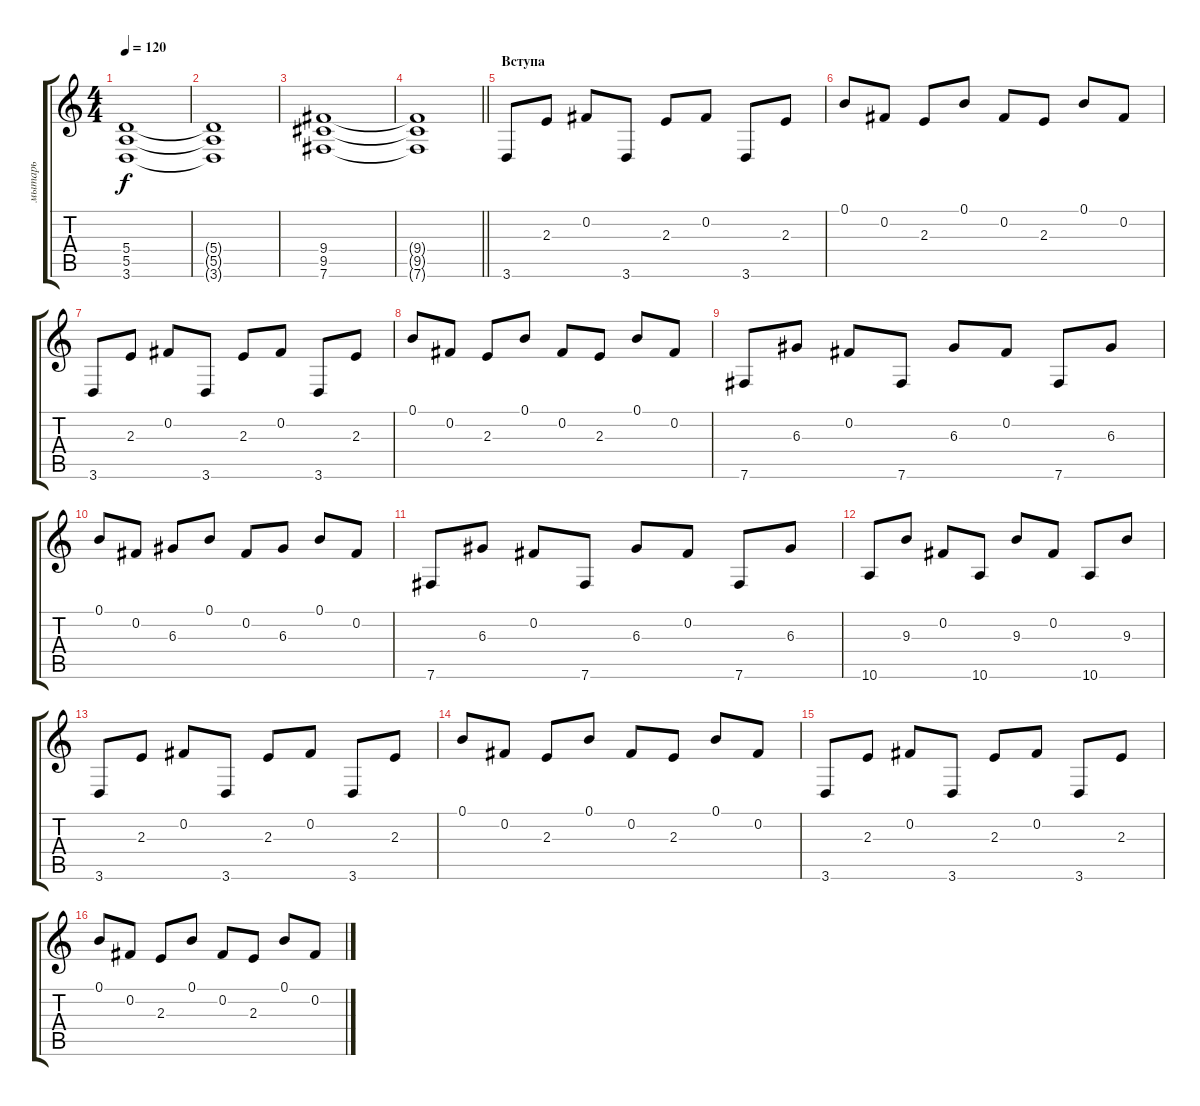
\track ("мытарь" "мытарь") {instrument distortionguitar}
\staff {score tabs}
\tuning (B3 Gb3 D3 A2 E2 B1) {hide}
\ts (4 4)
\tempo 120
\clef g2
\ks c
(5.4 5.5 3.6).1{dy f instrument distortionguitar} |
(5.4{t} 5.5{t} 3.6{t}).1 |
(9.4 9.5 7.6).1 |
\barLineRight lightlight
(9.4{t} 9.5{t} 7.6{t}).1 |
\section ("" "Вступа")
3.6.8{instrument electricguitarclean} 2.3.8 0.2.8 3.6.8 2.3.8 0.2.8 3.6.8 2.3.8 |
0.1.8 0.2.8 2.3.8 0.1.8 0.2.8 2.3.8 0.1.8 0.2.8 |
3.6.8{instrument electricguitarclean} 2.3.8 0.2.8 3.6.8 2.3.8 0.2.8 3.6.8 2.3.8 |
0.1.8 0.2.8 2.3.8 0.1.8 0.2.8 2.3.8 0.1.8 0.2.8 |
7.6.8 6.3.8 0.2.8 7.6.8 6.3.8 0.2.8 7.6.8 6.3.8 |
0.1.8 0.2.8 6.3.8 0.1.8 0.2.8 6.3.8 0.1.8 0.2.8 |
7.6.8 6.3.8 0.2.8 7.6.8 6.3.8 0.2.8 7.6.8 6.3.8 |
10.6.8 9.3.8 0.2.8 10.6.8 9.3.8 0.2.8 10.6.8 9.3.8 |
3.6.8{instrument electricguitarclean} 2.3.8 0.2.8 3.6.8 2.3.8 0.2.8 3.6.8 2.3.8 |
0.1.8 0.2.8 2.3.8 0.1.8 0.2.8 2.3.8 0.1.8 0.2.8 |
3.6.8{instrument electricguitarclean} 2.3.8 0.2.8 3.6.8 2.3.8 0.2.8 3.6.8 2.3.8 |
0.1.8 0.2.8 2.3.8 0.1.8 0.2.8 2.3.8 0.1.8 0.2.8
